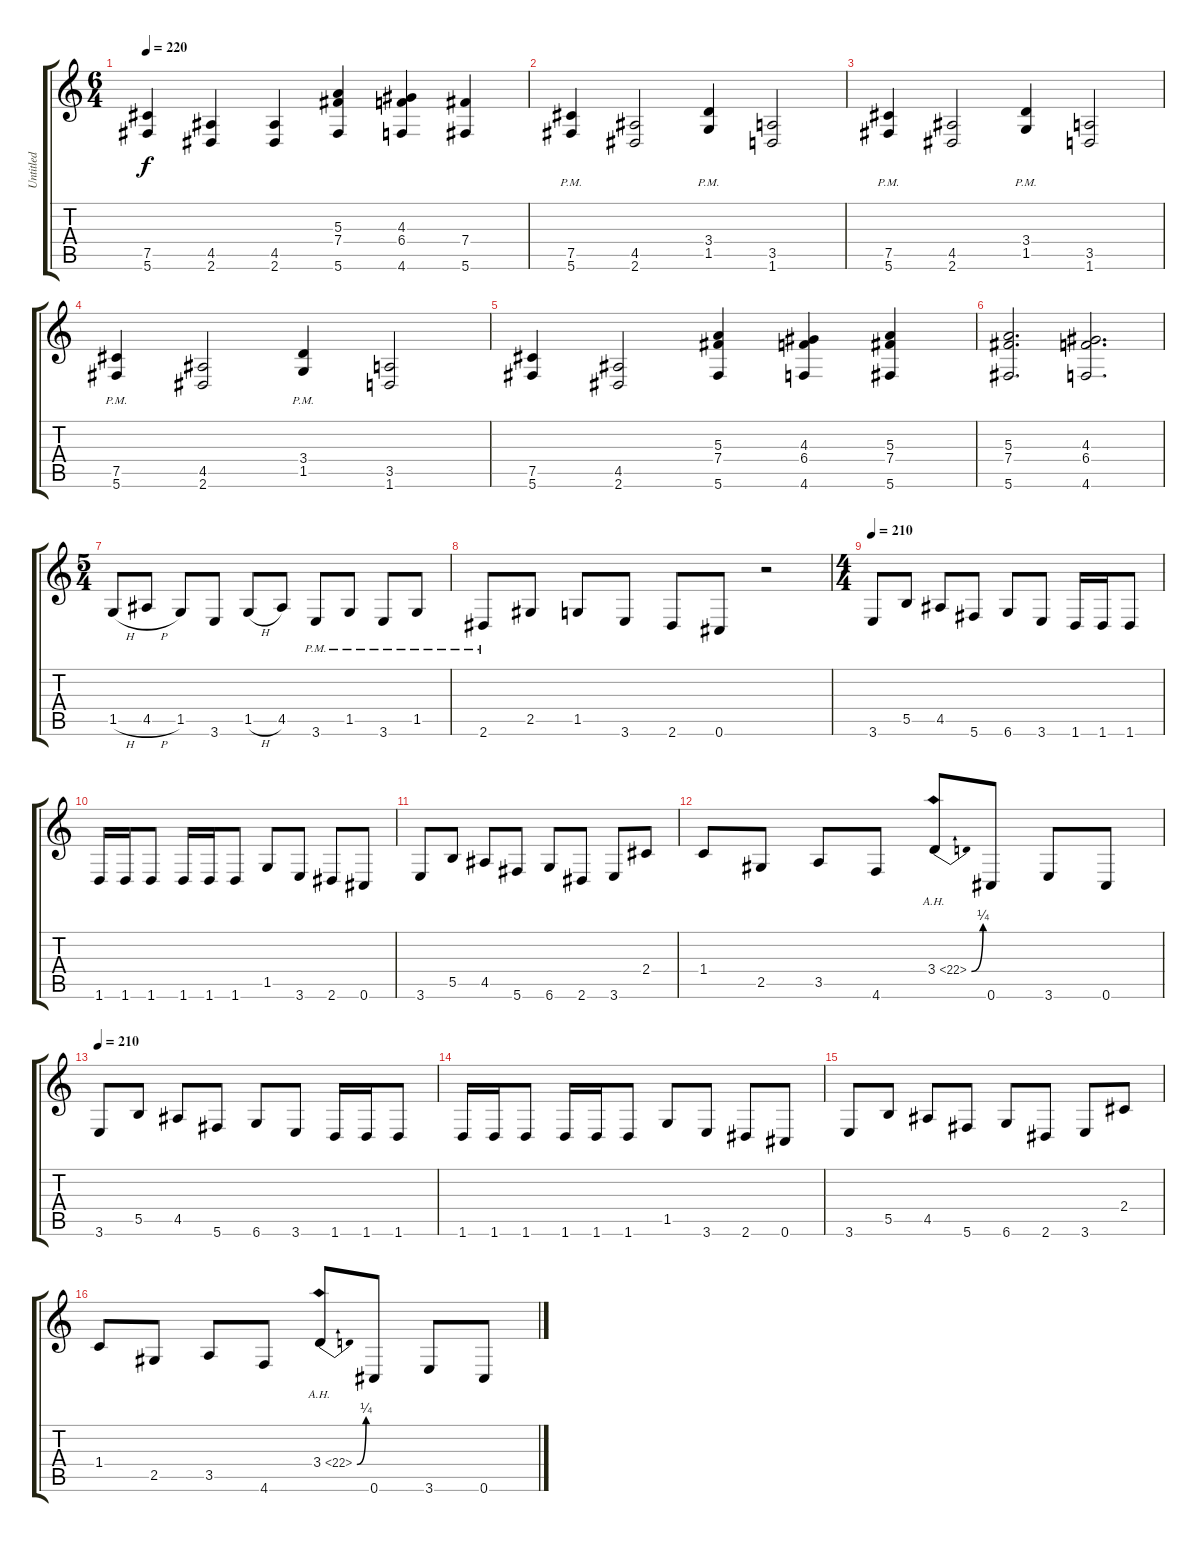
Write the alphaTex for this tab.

\track ("Untitled" "Untitled") {instrument distortionguitar}
\staff {score tabs}
\tuning (Db4 Ab3 E3 B2 Gb2 Db2) {hide}
\ts (6 4)
\tempo 220
\clef g2
\ks c
(7.5 5.6).4{dy f} (4.5 2.6).4 (4.5 2.6).4 (5.3 7.4 5.6).4 (4.3 6.4 4.6).4 (7.4 5.6).4 |
(7.5{pm} 5.6{pm}).4 (4.5 2.6).2 (3.4{pm} 1.5{pm}).4 (3.5 1.6).2 |
(7.5{pm} 5.6{pm}).4 (4.5 2.6).2 (3.4{pm} 1.5{pm}).4 (3.5 1.6).2 |
(7.5{pm} 5.6{pm}).4 (4.5 2.6).2 (3.4{pm} 1.5{pm}).4 (3.5 1.6).2 |
(7.5 5.6).4 (4.5 2.6).2 (5.3 7.4 5.6).4 (4.3 6.4 4.6).4 (5.3 7.4 5.6).4 |
(5.3 7.4 5.6).2{d} (4.3 6.4 4.6).2{d} |
\ts (5 4)
1.5{h}.8 4.5{h}.8 1.5.8 3.6.8 1.5{h}.8 4.5.8 3.6{pm}.8 1.5{pm}.8 3.6{pm}.8 1.5{pm}.8 |
2.6{pm}.8 2.5.8 1.5.8 3.6.8 2.6.8 0.6.8 r.2 |
\ts (4 4)
\tempo 210
3.6.8 5.5.8 4.5.8 5.6.8 6.6.8 3.6.8 1.6.16 1.6.16 1.6.8 |
1.6.16 1.6.16 1.6.8 1.6.16 1.6.16 1.6.8 1.5.8 3.6.8 2.6.8 0.6.8 |
3.6.8 5.5.8 4.5.8 5.6.8 6.6.8 2.6.8 3.6.8 2.4.8 |
1.4.8 2.5.8 3.5.8 4.6.8 3.4{be (bend 0 0 60 1) ah 19}.8 0.6.8 3.6.8 0.6.8 |
\tempo 210
3.6.8 5.5.8 4.5.8 5.6.8 6.6.8 3.6.8 1.6.16 1.6.16 1.6.8 |
1.6.16 1.6.16 1.6.8 1.6.16 1.6.16 1.6.8 1.5.8 3.6.8 2.6.8 0.6.8 |
3.6.8 5.5.8 4.5.8 5.6.8 6.6.8 2.6.8 3.6.8 2.4.8 |
1.4.8 2.5.8 3.5.8 4.6.8 3.4{be (bend 0 0 60 1) ah 19}.8 0.6.8 3.6.8 0.6.8
